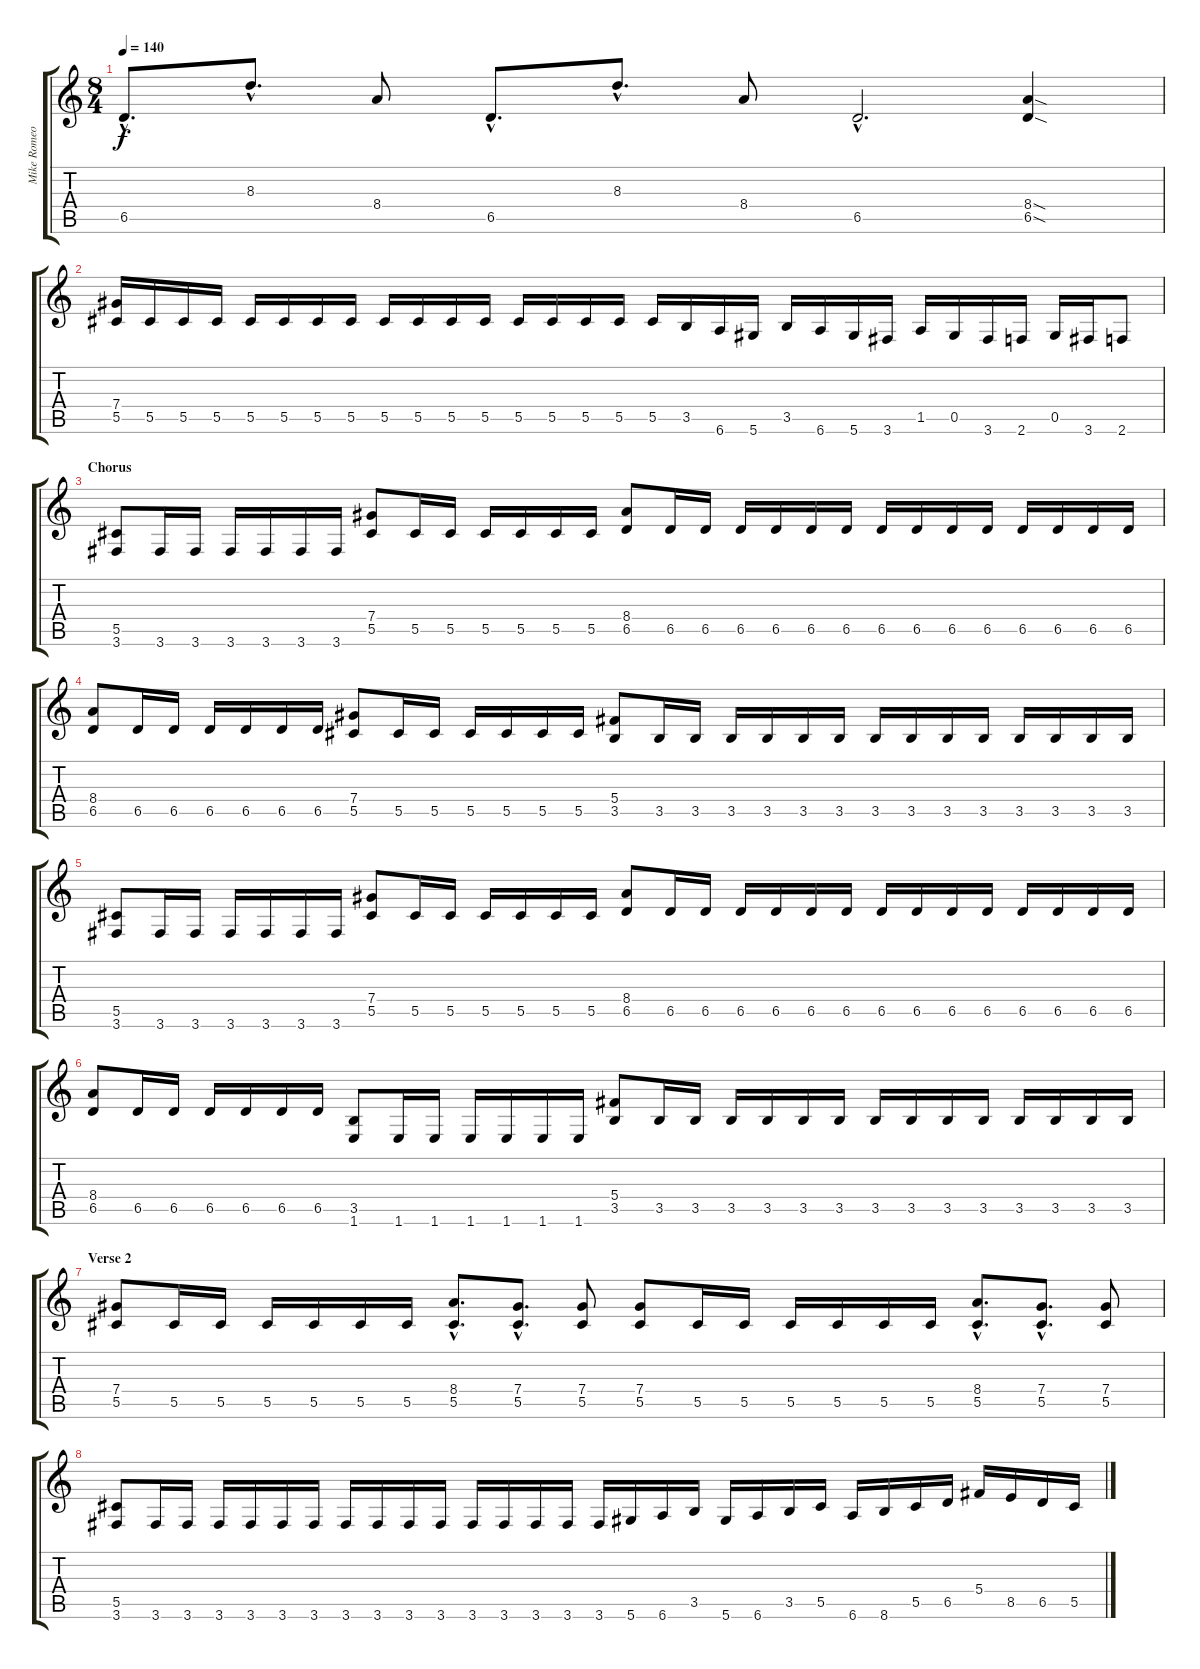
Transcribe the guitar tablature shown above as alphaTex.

\track ("Mike Romeo" "Mike Romeo") {instrument distortionguitar}
\staff {score tabs}
\tuning (Eb4 Bb3 Gb3 Db3 Ab2 Eb2) {hide}
\ts (8 4)
\tempo 140
\clef g2
\ks c
6.5{hac}.8{d dy f} 8.3{hac}.8{d} 8.4.8 6.5{hac}.8{d} 8.3{hac}.8{d} 8.4.8 6.5{hac}.2{d} (8.4{sod} 6.5{sod}).4 |
(7.4 5.5).16 5.5.16 5.5.16 5.5.16 5.5.16 5.5.16 5.5.16 5.5.16 5.5.16 5.5.16 5.5.16 5.5.16 5.5.16 5.5.16 5.5.16 5.5.16 5.5.16 3.5.16 6.6.16 5.6.16 3.5.16 6.6.16 5.6.16 3.6.16 1.5.16 0.5.16 3.6.16 2.6.16 0.5.16 3.6.16 2.6.8 |
\section ("" "Chorus")
(5.5 3.6).8 3.6.16 3.6.16 3.6.16 3.6.16 3.6.16 3.6.16 (7.4 5.5).8 5.5.16 5.5.16 5.5.16 5.5.16 5.5.16 5.5.16 (8.4 6.5).8 6.5.16 6.5.16 6.5.16 6.5.16 6.5.16 6.5.16 6.5.16 6.5.16 6.5.16 6.5.16 6.5.16 6.5.16 6.5.16 6.5.16 |
(8.4 6.5).8 6.5.16 6.5.16 6.5.16 6.5.16 6.5.16 6.5.16 (7.4 5.5).8 5.5.16 5.5.16 5.5.16 5.5.16 5.5.16 5.5.16 (5.4 3.5).8 3.5.16 3.5.16 3.5.16 3.5.16 3.5.16 3.5.16 3.5.16 3.5.16 3.5.16 3.5.16 3.5.16 3.5.16 3.5.16 3.5.16 |
(5.5 3.6).8 3.6.16 3.6.16 3.6.16 3.6.16 3.6.16 3.6.16 (7.4 5.5).8 5.5.16 5.5.16 5.5.16 5.5.16 5.5.16 5.5.16 (8.4 6.5).8 6.5.16 6.5.16 6.5.16 6.5.16 6.5.16 6.5.16 6.5.16 6.5.16 6.5.16 6.5.16 6.5.16 6.5.16 6.5.16 6.5.16 |
(8.4 6.5).8 6.5.16 6.5.16 6.5.16 6.5.16 6.5.16 6.5.16 (3.5 1.6).8 1.6.16 1.6.16 1.6.16 1.6.16 1.6.16 1.6.16 (5.4 3.5).8 3.5.16 3.5.16 3.5.16 3.5.16 3.5.16 3.5.16 3.5.16 3.5.16 3.5.16 3.5.16 3.5.16 3.5.16 3.5.16 3.5.16 |
\section ("" "Verse 2")
(7.4 5.5).8 5.5.16 5.5.16 5.5.16 5.5.16 5.5.16 5.5.16 (8.4{hac} 5.5{hac}).8{d} (7.4{hac} 5.5{hac}).8{d} (7.4 5.5).8 (7.4 5.5).8 5.5.16 5.5.16 5.5.16 5.5.16 5.5.16 5.5.16 (8.4{hac} 5.5{hac}).8{d} (7.4{hac} 5.5{hac}).8{d} (7.4 5.5).8 |
(5.5 3.6).8 3.6.16 3.6.16 3.6.16 3.6.16 3.6.16 3.6.16 3.6.16 3.6.16 3.6.16 3.6.16 3.6.16 3.6.16 3.6.16 3.6.16 3.6.16 5.6.16 6.6.16 3.5.16 5.6.16 6.6.16 3.5.16 5.5.16 6.6.16 8.6.16 5.5.16 6.5.16 5.4.16 8.5.16 6.5.16 5.5.16
